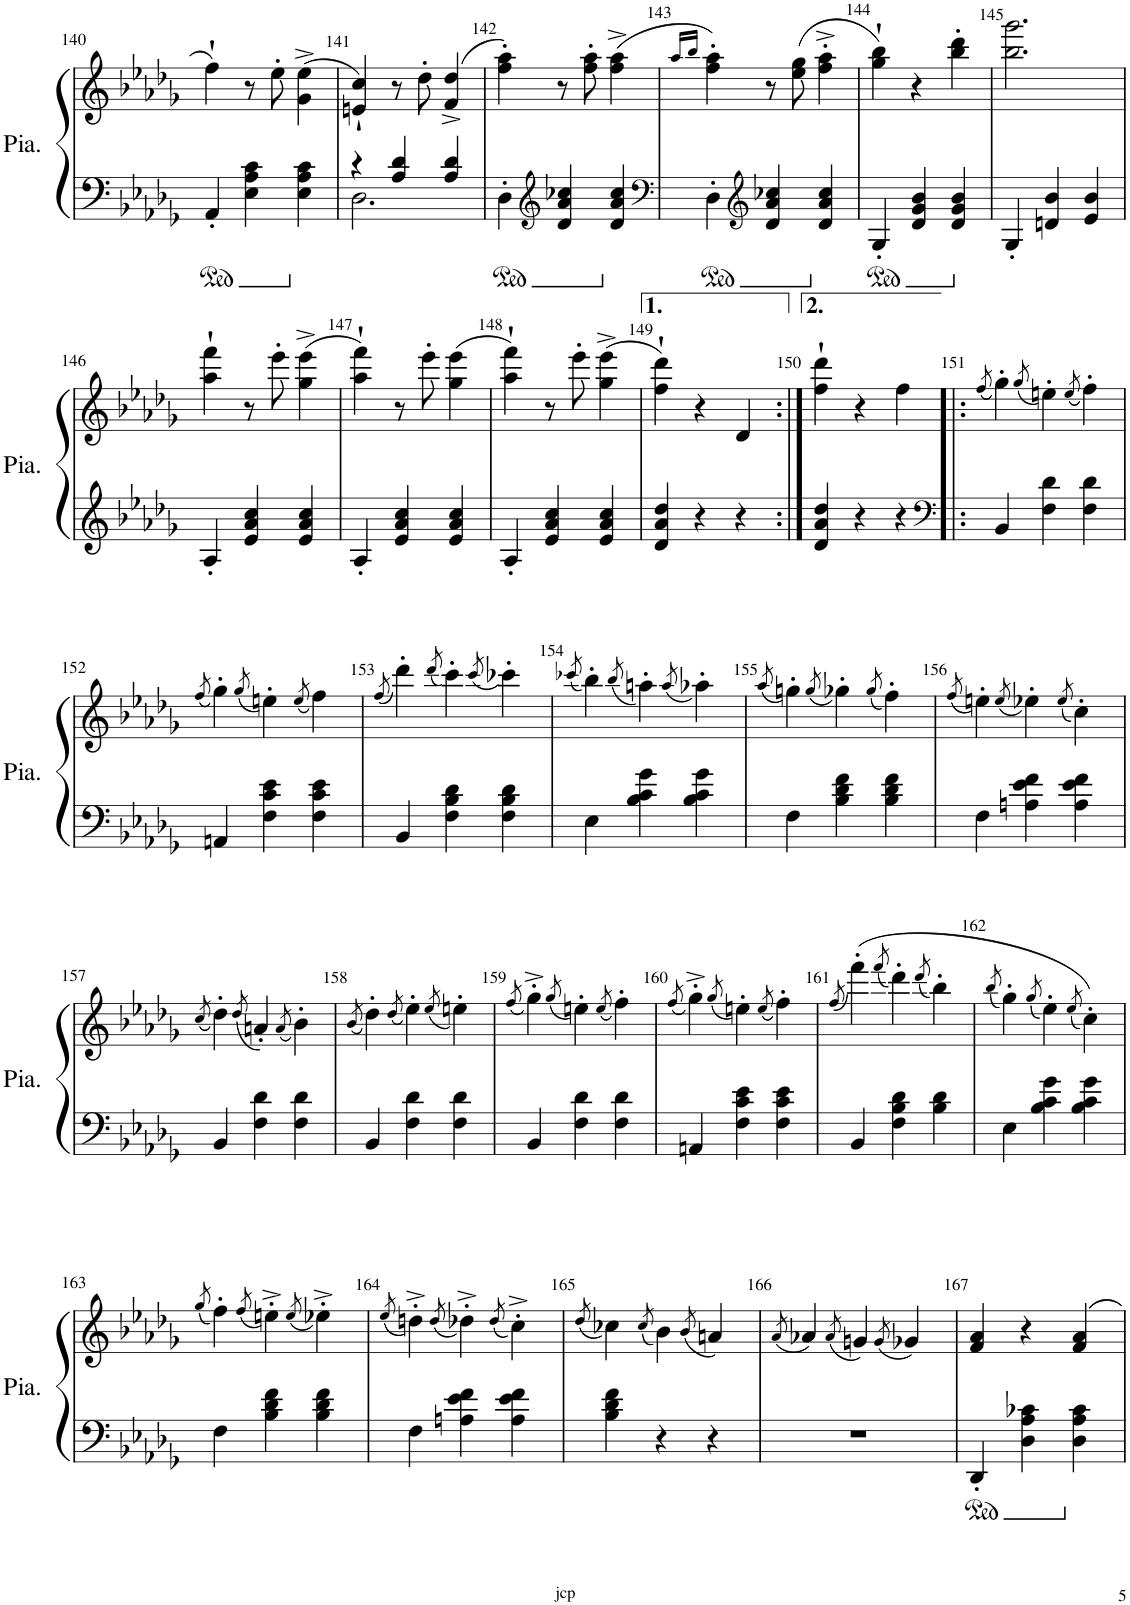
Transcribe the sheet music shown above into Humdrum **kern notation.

**kern	**kern
*part1	*part1
*staff2	*staff1
*I"Piano	*
*I'Pia.	*
!!LO:PB:g=z
*clefF4	*clefG2
*k[b-e-a-d-g-]	*k[b-e-a-d-g-]
*M3/4	*M3/4
=140	=140
4AA-'/	4ff`\
4E-\ 4A-\ 4c\	8r
.	8ee-'\
4E-\ 4A-\ 4c\	(4g-\^ 4ee-\^
=141	=141
*^	*
4r	2.D-\	4en/` 4cc/`)
4A-/ 4d-/	.	8r
.	.	8dd-'\
4A-/ 4d-/	.	(>4f/^ 4dd-/^
*v	*v	*
=142	=142
4D-'\	4ff\' 4aa-\')
*clefG2	*
4d-/ 4a-/ 4cc-X/	8r
.	8ff\' 8aa-\'
4d-/ 4a-/ 4cc-/	(4ff\^ 4aa-\^
=143	=143
*clefF4	*
.	16qaa-/LL
.	16qbb-/JJ
4D-'\	4ff\' 4aa-\')
*clefG2	*
4d-/ 4a-/ 4cc-X/	8r
.	(8ee-\ 8gg-\
4d-/ 4a-/ 4cc-/	4ff\'^ 4aa-\'^
=144	=144
4G-'/	4gg-\` 4bb-\`)
4d-/ 4g-/ 4b-/	4r
4d-/ 4g-/ 4b-/	4bb-\' 4ddd-\'
=145	=145
4G-'/	2.bb-\ 2.ggg-\
4dn/ 4b-/	.
4e-/ 4b-/	.
!!LO:LB:g=z
=146	=146
4A-'/	4aa-\` 4fff\`
4e-/ 4a-/ 4cc/	8r
.	8eee-'\
4e-/ 4a-/ 4cc/	(4gg-\^ 4eee-\^
=147	=147
4A-'/	4aa-\` 4fff\`)
4e-/ 4a-/ 4cc/	8r
.	8eee-'\
4e-/ 4a-/ 4cc/	(4gg-\ 4eee-\
=148	=148
4A-'/	4aa-\` 4fff\`)
4e-/ 4a-/ 4cc/	8r
.	8eee-'\
4e-/ 4a-/ 4cc/	(4gg-\^ 4eee-\^
=149	=149
4d-/ 4a-/ 4dd-/	4ff\` 4ddd-\`)
4r	4r
4r	4d-/
=150:|!	=150:|!
4d-/ 4a-/ 4dd-/	4ff\` 4ddd-\`
4r	4r
4r	4ff\
=151!|:	=151!|:
*clefF4	*
.	(8qff/
4BB-/	4gg-'\)
.	(8qgg-/
4F\ 4d-\	4een'\)
.	(8qee/
4F\ 4d-\	4ff'\)
!!LO:LB:g=z
=152	=152
.	(8qff/
4AAn/	4gg-'\)
.	(8qgg-/
4F\ 4c\ 4e-\	4een'\)
.	(8qee/
4F\ 4c\ 4e-\	4ff\)
=153	=153
.	(8qff/
4BB-/	4ddd-'\)
.	(8qddd-/
4F\ 4B-\ 4d-\	4ccc'\)
.	(8qccc/
4F\ 4B-\ 4d-\	4ccc-X'\)
=154	=154
.	(8qccc-X/
4E-\	4bb-'\)
.	(8qbb-/
4B-\ 4c\ 4g-\	4aan'\)
.	(8qaa/
4B-\ 4c\ 4g-\	4aa-X'\)
=155	=155
.	(8qaa-/
4F\	4ggn'\)
.	(8qgg/
4B-\ 4d-\ 4f\	4gg-X'\)
.	(8qgg-/
4B-\ 4d-\ 4f\	4ff'\)
=156	=156
.	(8qff/
4F\	4een'\)
.	(8qee/
4An\ 4e-\ 4f\	4ee-X'\)
.	(8qee-/
4A\ 4e-\ 4f\	4cc'\)
!!LO:LB:g=z
=157	=157
.	(8qcc/
4BB-/	4dd-'\)
.	(8qdd-/
4F\ 4d-\	4an'/)
.	(8qa/
4F\ 4d-\	4b-'\)
=158	=158
.	(8qb-/
4BB-/	4dd-'\)
.	(8qdd-/
4F\ 4d-\	4ee-'\)
.	(8qee-/
4F\ 4d-\	4een'\)
=159	=159
.	(8qff/
4BB-/	4gg-'^\)
.	(8qgg-/
4F\ 4d-\	4een'\)
.	(8qee/
4F\ 4d-\	4ff'\)
=160	=160
.	(8qff/
4AAn/	4gg-'^\)
.	(8qgg-/
4F\ 4c\ 4e-\	4een'\)
.	(8qee/
4F\ 4c\ 4e-\	4ff'\)
=161	=161
.	(8qff/
4BB-/	(4fff'\)
.	(8qfff/
4F\ 4B-\ 4d-\	4ddd-'\)
.	(8qddd-/
4B-\ 4d-\	4bb-'\)
=162	=162
.	(8qbb-/
4E-\	4gg-'\)
.	(8qgg-/
4B-\ 4c\ 4g-\	4ee-'\)
.	(8qee-/
4B-\ 4c\ 4g-\	4cc'\))
!!LO:LB:g=z
=163	=163
.	(8qgg-/
4F\	4ff'\)
.	(8qff/
4B-\ 4d-\ 4f\	4een'^\)
.	(8qee/
4B-\ 4d-\ 4f\	4ee-X'^\)
=164	=164
.	(8qee-/
4F\	4ddn'^\)
.	(8qdd/
4An\ 4e-\ 4f\	4dd-X'^\)
.	(8qdd-/
4A\ 4e-\ 4f\	4cc'^\)
=165	=165
.	(8qdd-/
4B-\ 4d-\ 4f\	4cc-X\)
.	(8qcc-/
4r	4b-\)
.	(8qb-/
4r	4an/)
=166	=166
.	(8qa-/
2.r	4a-X/)
.	(8qa-/
.	4gn/)
.	(8qg/
.	4g-X/)
=167	=167
4DD-'/	4f/ 4a-/
4D-\ 4A-\ 4c-X\	4r
4D-\ 4A-\ 4c-\	4f/ 4a-/
=	=
*-	*-
